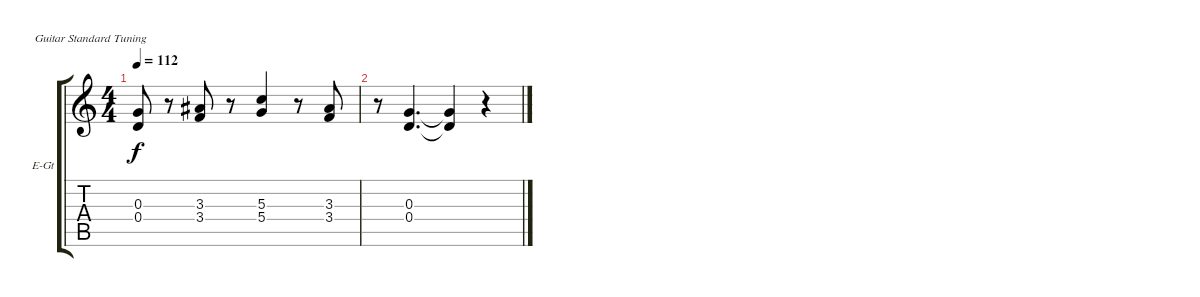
\defaultSystemsLayout 4
\bracketExtendMode groupsimilarinstruments
\firstSystemTrackNameOrientation horizontal
\otherSystemsTrackNameOrientation horizontal
\track ("Overdrive Guitar" "E-Gt") {instrument overdrivenguitar}
\staff {score tabs}
\tuning (E4 B3 G3 D3 A2 E2)
\ts (4 4)
\tempo 112
\clef g2
\ks c
(0.4 0.3).8{dy f} r.8 (3.3 3.4).8 r.8 (5.3 5.4).4 r.8 (3.3 3.4).8 |
r.8 (0.4 0.3).4{d} (0.4{t} 0.3{t}).4 r.4
